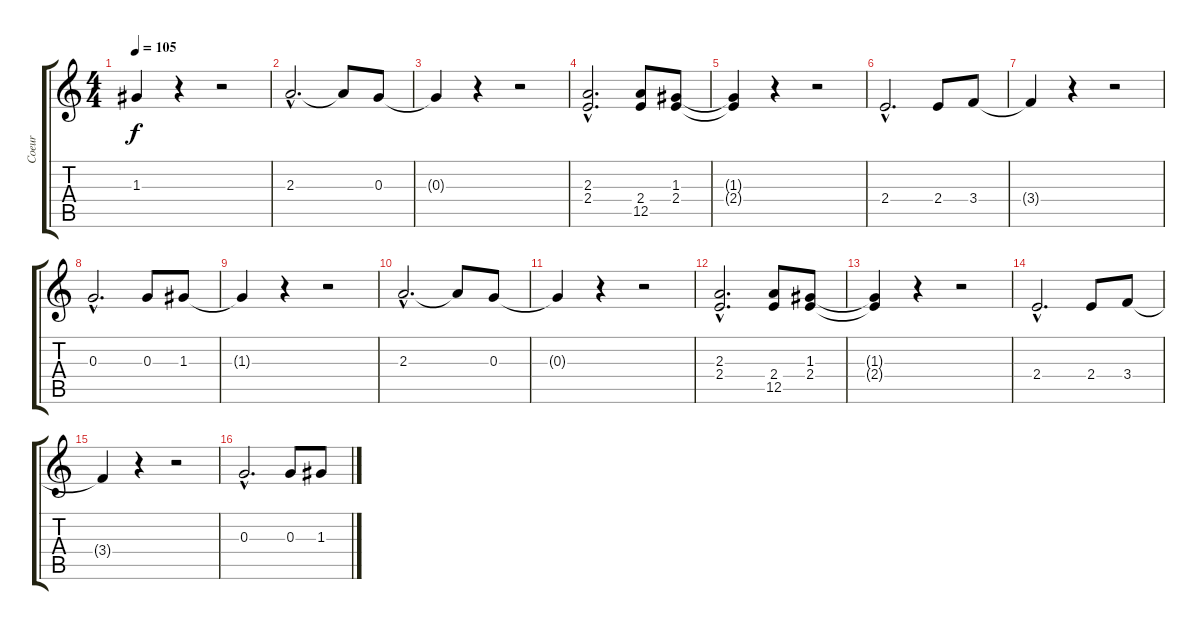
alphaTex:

\track ("Coeur" "Coeur") {instrument distortionguitar}
\staff {score tabs}
\tuning (E4 B3 G3 D3 A2 E2) {hide}
\ts (4 4)
\tempo 105
\clef g2
\ks c
1.3{t}.4{dy f} r.4 r.2 |
2.3{hac}.2{d} 2.3{t}.8 0.3.8 |
0.3{t}.4 r.4 r.2 |
(2.3{hac} 2.4{hac}).2{d} (2.4 12.5).8 (1.3 2.4).8 |
(1.3{t} 2.4{t}).4 r.4 r.2 |
2.4{hac}.2{d} 2.4.8 3.4.8 |
3.4{t}.4 r.4 r.2 |
0.3{hac}.2{d} 0.3.8 1.3.8 |
1.3{t}.4 r.4 r.2 |
2.3{hac}.2{d} 2.3{t}.8 0.3.8 |
0.3{t}.4 r.4 r.2 |
(2.3{hac} 2.4{hac}).2{d} (2.4 12.5).8 (1.3 2.4).8 |
(1.3{t} 2.4{t}).4 r.4 r.2 |
2.4{hac}.2{d} 2.4.8 3.4.8 |
3.4{t}.4 r.4 r.2 |
0.3{hac}.2{d} 0.3.8 1.3.8
